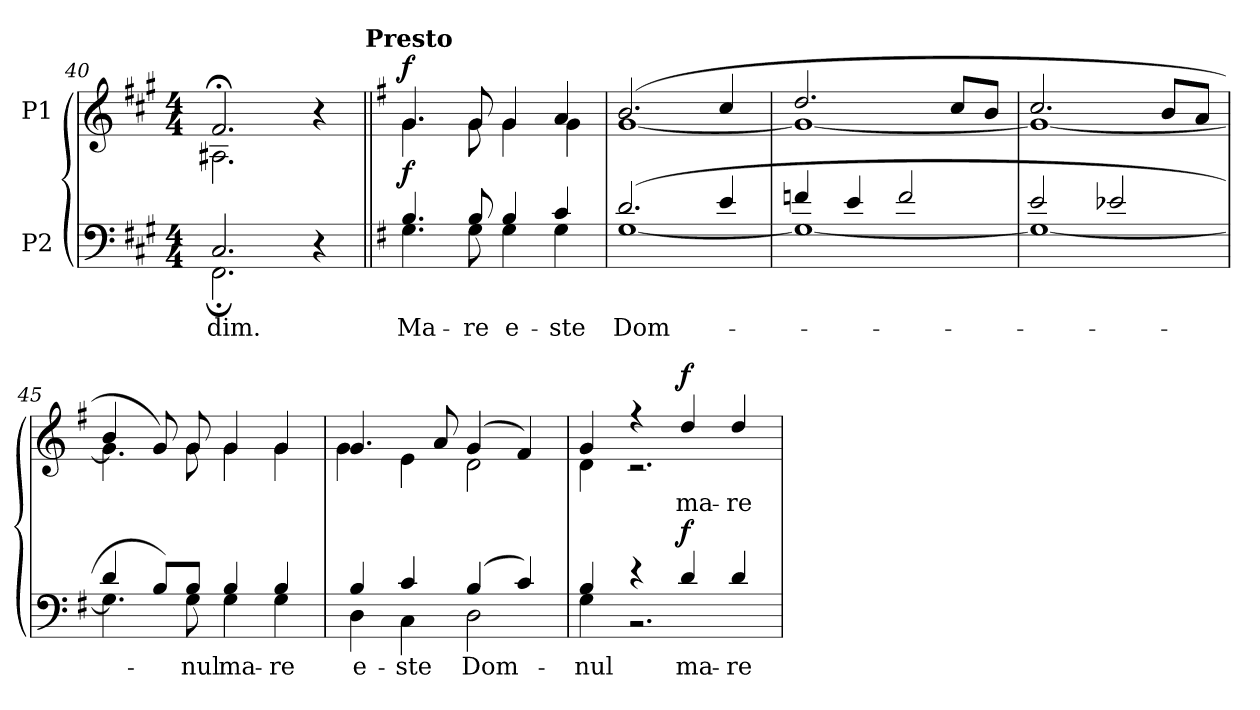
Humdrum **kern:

**kern	**text	**dynam	**kern	**text	**dynam
*part2	*part2	*part2	*part1	*part1	*part1
*staff2	*staff2	*staff2	*staff1	*staff1	*staff1
*I"P2	*	*	*I"P1	*	*
!!LO:LB:g=z
*clefF4	*	*	*clefG2	*	*
*k[f#c#g#]	*	*	*k[f#c#g#]	*	*
*f#:	*	*	*f#:	*	*
*M4/4	*	*	*M4/4	*	*
=40	=40	=40	=40	=40	=40
!	!LO:LY:a:color=#000000	!	!	!	!
*^	*	*	*^	*	*
2.C#i/	2.FF#;i\	-dim.	.	2.f#;i/	2.A#Xi\	.	.
4r	4ryy	.	.	4r	4ryy	.	.
!	!	!	!	!	!LO:TX:a:B:t=Presto	!	!
*	*	*	*	*MM160	*	*	*
=41||	=41||	=41||	=41||	=41||	=41||	=41||	=41||
*k[f#]	*	*	*	*k[f#]	*	*	*
*G:	*	*	*	*G:	*	*	*
!	!	!LO:LY:a:color=#000000	!	!	!	!	!
4.Bi/	4.Gi\	Ma-	f	4.gi/	4.gi\	.	f
!	!	!LO:LY:a:color=#000000	!	!	!	!	!
8Bi/	8Gi\	-re	.	8gi/	8gi\	.	.
!	!	!LO:LY:a:color=#000000	!	!	!	!	!
4Bi/	4Gi\	e-	.	4gi/	4gi\	.	.
!	!	!LO:LY:a:color=#000000	!	!	!	!	!
4ci/	4Gi\	-ste	.	4ai/	4gi\	.	.
=42	=42	=42	=42	=42	=42	=42	=42
!	!	!LO:LY:a:color=#000000	!	!	!	!	!
(2.di/	[<1Gi	Dom-	.	(2.bi/	[<1gi	.	.
4ei/	.	.	.	4cci/	.	.	.
=43	=43	=43	=43	=43	=43	=43	=43
4fni/	1Gi_<	.	.	2.ddi/	1gi_<	.	.
4ei/	.	.	.	.	.	.	.
2fi/	.	.	.	.	.	.	.
.	.	.	.	8cci/L	.	.	.
.	.	.	.	8bi/J	.	.	.
=44	=44	=44	=44	=44	=44	=44	=44
2ei/	1Gi_<	.	.	2.cci/	1gi_<	.	.
2e-Xi/	.	.	.	.	.	.	.
.	.	.	.	8bi/L	.	.	.
.	.	.	.	8ai/J	.	.	.
=45	=45	=45	=45	=45	=45	=45	=45
4di/	4.Gi\]	.	.	4bi/	4.gi\]	.	.
8Bi/L)	.	.	.	8gi/)	.	.	.
!	!	!LO:LY:a:color=#000000	!	!	!	!	!
8Bi/J	8Gi\	-nul	.	8gi/	8gi\	.	.
!	!	!LO:LY:a:color=#000000	!	!	!	!	!
4Bi/	4Gi\	ma-	.	4gi/	4gi\	.	.
!	!	!LO:LY:a:color=#000000	!	!	!	!	!
4Bi/	4Gi\	-re	.	4gi/	4gi\	.	.
!!LO:PB:g=z	!!
=46	=46	=46	=46	=46	=46	=46	=46
!	!	!LO:LY:a:color=#000000	!	!	!	!	!
4Bi/	4Di\	e-	.	4.gi/	4gi\	.	.
!	!	!LO:LY:a:color=#000000	!	!	!	!	!
4ci/	4Ci\	-ste	.	.	4ei\	.	.
.	.	.	.	8ai/	.	.	.
!	!	!LO:LY:a:color=#000000	!	!	!	!	!
(4Bi/	2Di\	Dom-	.	(4gi/	2di\	.	.
4ci/)	.	.	.	4f#i/)	.	.	.
=47	=47	=47	=47	=47	=47	=47	=47
!	!	!LO:LY:a:color=#000000	!	!	!	!	!
4Bi/	4Gi\	-nul	.	4gi/	4di\	.	.
4r	2.r	.	.	4r	2.r	.	.
!	!	!LO:LY:a:color=#000000	!	!	!	!	!
!	!	!	!	!	!	!LO:LY:a:color=#000000	!
4di/	.	ma-	f	4ddi/	.	ma-	f
!	!	!LO:LY:a:color=#000000	!	!	!	!	!
!	!	!	!	!	!	!LO:LY:a:color=#000000	!
4di/	.	-re	.	4ddi/	.	-re	.
*v	*v	*	*	*	*	*	*
*	*	*	*v	*v	*	*
=	=	=	=	=	=
*-	*-	*-	*-	*-	*-
